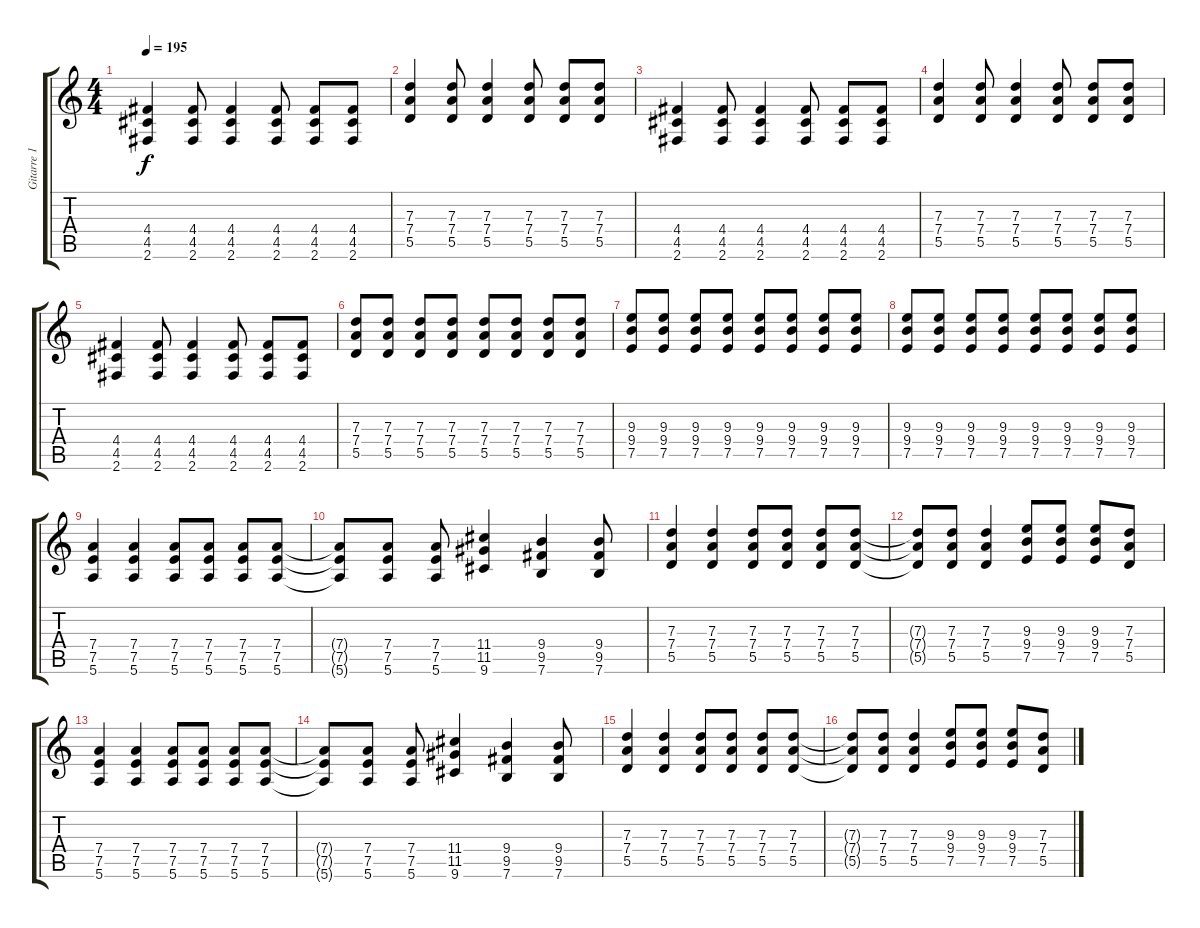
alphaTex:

\track ("Gitarre 1" "Gitarre 1") {instrument distortionguitar}
\staff {score tabs}
\tuning (E4 B3 G3 D3 A2 E2) {hide}
\ts (4 4)
\tempo 195
\clef g2
\ks c
(4.4 4.5 2.6).4{dy f} (4.4 4.5 2.6).8 (4.4 4.5 2.6).4 (4.4 4.5 2.6).8 (4.4 4.5 2.6).8 (4.4 4.5 2.6).8 |
(7.3 7.4 5.5).4 (7.3 7.4 5.5).8 (7.3 7.4 5.5).4 (7.3 7.4 5.5).8 (7.3 7.4 5.5).8 (7.3 7.4 5.5).8 |
(4.4 4.5 2.6).4 (4.4 4.5 2.6).8 (4.4 4.5 2.6).4 (4.4 4.5 2.6).8 (4.4 4.5 2.6).8 (4.4 4.5 2.6).8 |
(7.3 7.4 5.5).4 (7.3 7.4 5.5).8 (7.3 7.4 5.5).4 (7.3 7.4 5.5).8 (7.3 7.4 5.5).8 (7.3 7.4 5.5).8 |
(4.4 4.5 2.6).4 (4.4 4.5 2.6).8 (4.4 4.5 2.6).4 (4.4 4.5 2.6).8 (4.4 4.5 2.6).8 (4.4 4.5 2.6).8 |
(7.3 7.4 5.5).8 (7.3 7.4 5.5).8 (7.3 7.4 5.5).8 (7.3 7.4 5.5).8 (7.3 7.4 5.5).8 (7.3 7.4 5.5).8 (7.3 7.4 5.5).8 (7.3 7.4 5.5).8 |
(9.3 9.4 7.5).8 (9.3 9.4 7.5).8 (9.3 9.4 7.5).8 (9.3 9.4 7.5).8 (9.3 9.4 7.5).8 (9.3 9.4 7.5).8 (9.3 9.4 7.5).8 (9.3 9.4 7.5).8 |
(9.3 9.4 7.5).8 (9.3 9.4 7.5).8 (9.3 9.4 7.5).8 (9.3 9.4 7.5).8 (9.3 9.4 7.5).8 (9.3 9.4 7.5).8 (9.3 9.4 7.5).8 (9.3 9.4 7.5).8 |
(7.4 7.5 5.6).4 (7.4 7.5 5.6).4 (7.4 7.5 5.6).8 (7.4 7.5 5.6).8 (7.4 7.5 5.6).8 (7.4 7.5 5.6).8 |
(7.4{t} 7.5{t} 5.6{t}).8 (7.4 7.5 5.6).8 (7.4 7.5 5.6).8 (11.4 11.5 9.6).4 (9.4 9.5 7.6).4 (9.4 9.5 7.6).8 |
(7.3 7.4 5.5).4 (7.3 7.4 5.5).4 (7.3 7.4 5.5).8 (7.3 7.4 5.5).8 (7.3 7.4 5.5).8 (7.3 7.4 5.5).8 |
(7.3{t} 7.4{t} 5.5{t}).8 (7.3 7.4 5.5).8 (7.3 7.4 5.5).4 (9.3 9.4 7.5).8 (9.3 9.4 7.5).8 (9.3 9.4 7.5).8 (7.3 7.4 5.5).8 |
(7.4 7.5 5.6).4 (7.4 7.5 5.6).4 (7.4 7.5 5.6).8 (7.4 7.5 5.6).8 (7.4 7.5 5.6).8 (7.4 7.5 5.6).8 |
(7.4{t} 7.5{t} 5.6{t}).8 (7.4 7.5 5.6).8 (7.4 7.5 5.6).8 (11.4 11.5 9.6).4 (9.4 9.5 7.6).4 (9.4 9.5 7.6).8 |
(7.3 7.4 5.5).4 (7.3 7.4 5.5).4 (7.3 7.4 5.5).8 (7.3 7.4 5.5).8 (7.3 7.4 5.5).8 (7.3 7.4 5.5).8 |
(7.3{t} 7.4{t} 5.5{t}).8 (7.3 7.4 5.5).8 (7.3 7.4 5.5).4 (9.3 9.4 7.5).8 (9.3 9.4 7.5).8 (9.3 9.4 7.5).8 (7.3 7.4 5.5).8
